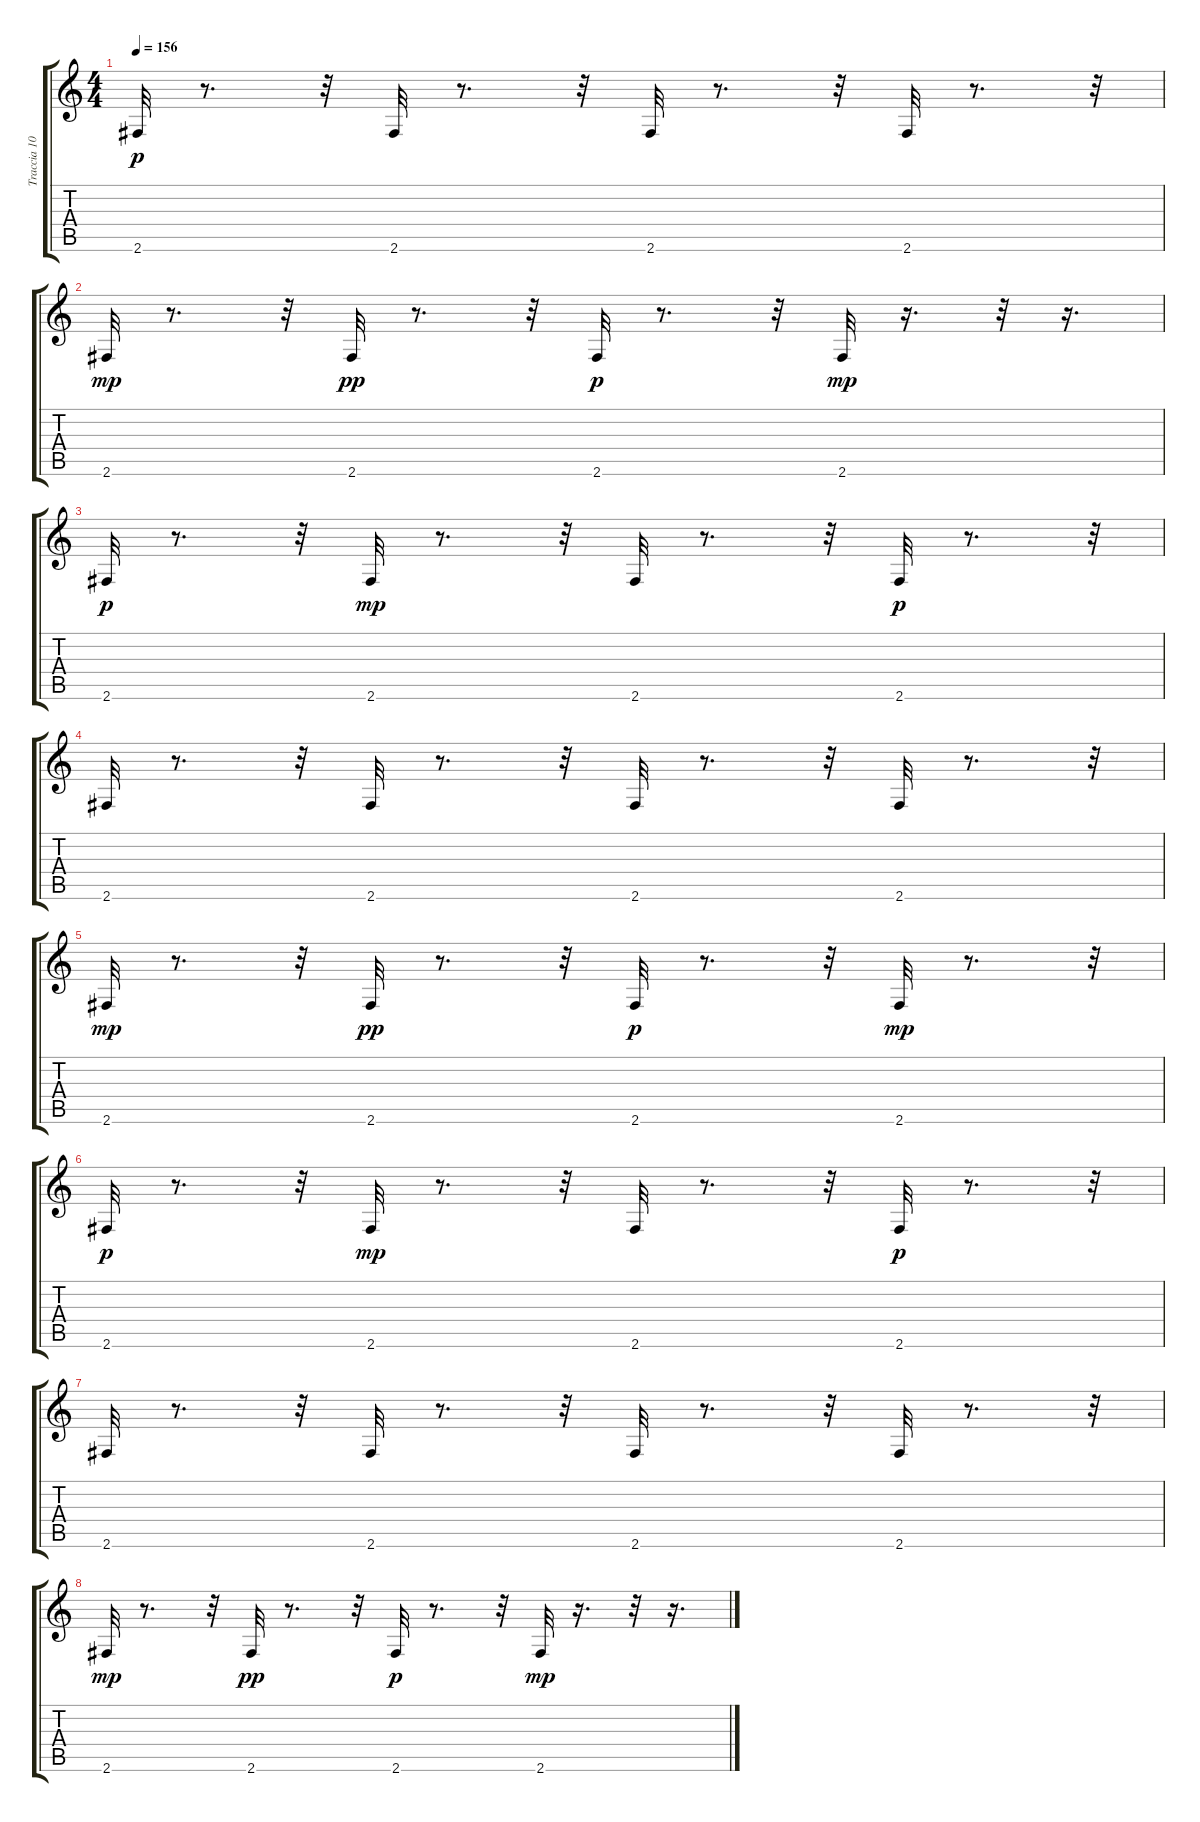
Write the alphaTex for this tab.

\track ("Traccia 10" "Traccia 10") {instrument acousticbass}
\staff {score tabs}
\tuning (E4 B3 G3 D3 A2 E2) {hide}
\ts (4 4)
\tempo 156
\clef g2
\ks c
2.6.32{dy p volume 12} r.8{d} r.32 2.6.32{volume 12} r.8{d} r.32 2.6.32 r.8{d} r.32 2.6.32{volume 12} r.8{d} r.32 |
2.6.32{dy mp} r.8{d} r.32 2.6.32{dy pp volume 11} r.8{d} r.32 2.6.32{dy p} r.8{d} r.32 2.6.32{dy mp volume 11} r.16{d} r.32{volume 11} r.16{d} |
2.6.32{dy p} r.8{d} r.32 2.6.32{dy mp volume 11} r.8{d} r.32 2.6.32{volume 10} r.8{d} r.32 2.6.32{dy p volume 10} r.8{d} r.32 |
2.6.32{volume 10} r.8{d} r.32 2.6.32{volume 10} r.8{d} r.32 2.6.32{volume 9} r.8{d} r.32 2.6.32{volume 9} r.8{d} r.32 |
2.6.32{dy mp volume 9} r.8{d} r.32 2.6.32{dy pp} r.8{d} r.32 2.6.32{dy p volume 8} r.8{d} r.32 2.6.32{dy mp} r.8{d} r.32 |
2.6.32{dy p volume 8} r.8{d} r.32 2.6.32{dy mp volume 8} r.8{d} r.32 2.6.32{volume 8} r.8{d} r.32 2.6.32{dy p volume 8} r.8{d} r.32 |
2.6.32{volume 7} r.8{d} r.32 2.6.32{volume 7} r.8{d} r.32 2.6.32{volume 7} r.8{d} r.32 2.6.32{volume 6} r.8{d} r.32 |
2.6.32{dy mp volume 6} r.8{d} r.32 2.6.32{dy pp} r.8{d} r.32 2.6.32{dy p volume 5} r.8{d} r.32 2.6.32{dy mp volume 5} r.16{d} r.32 r.16{d}
